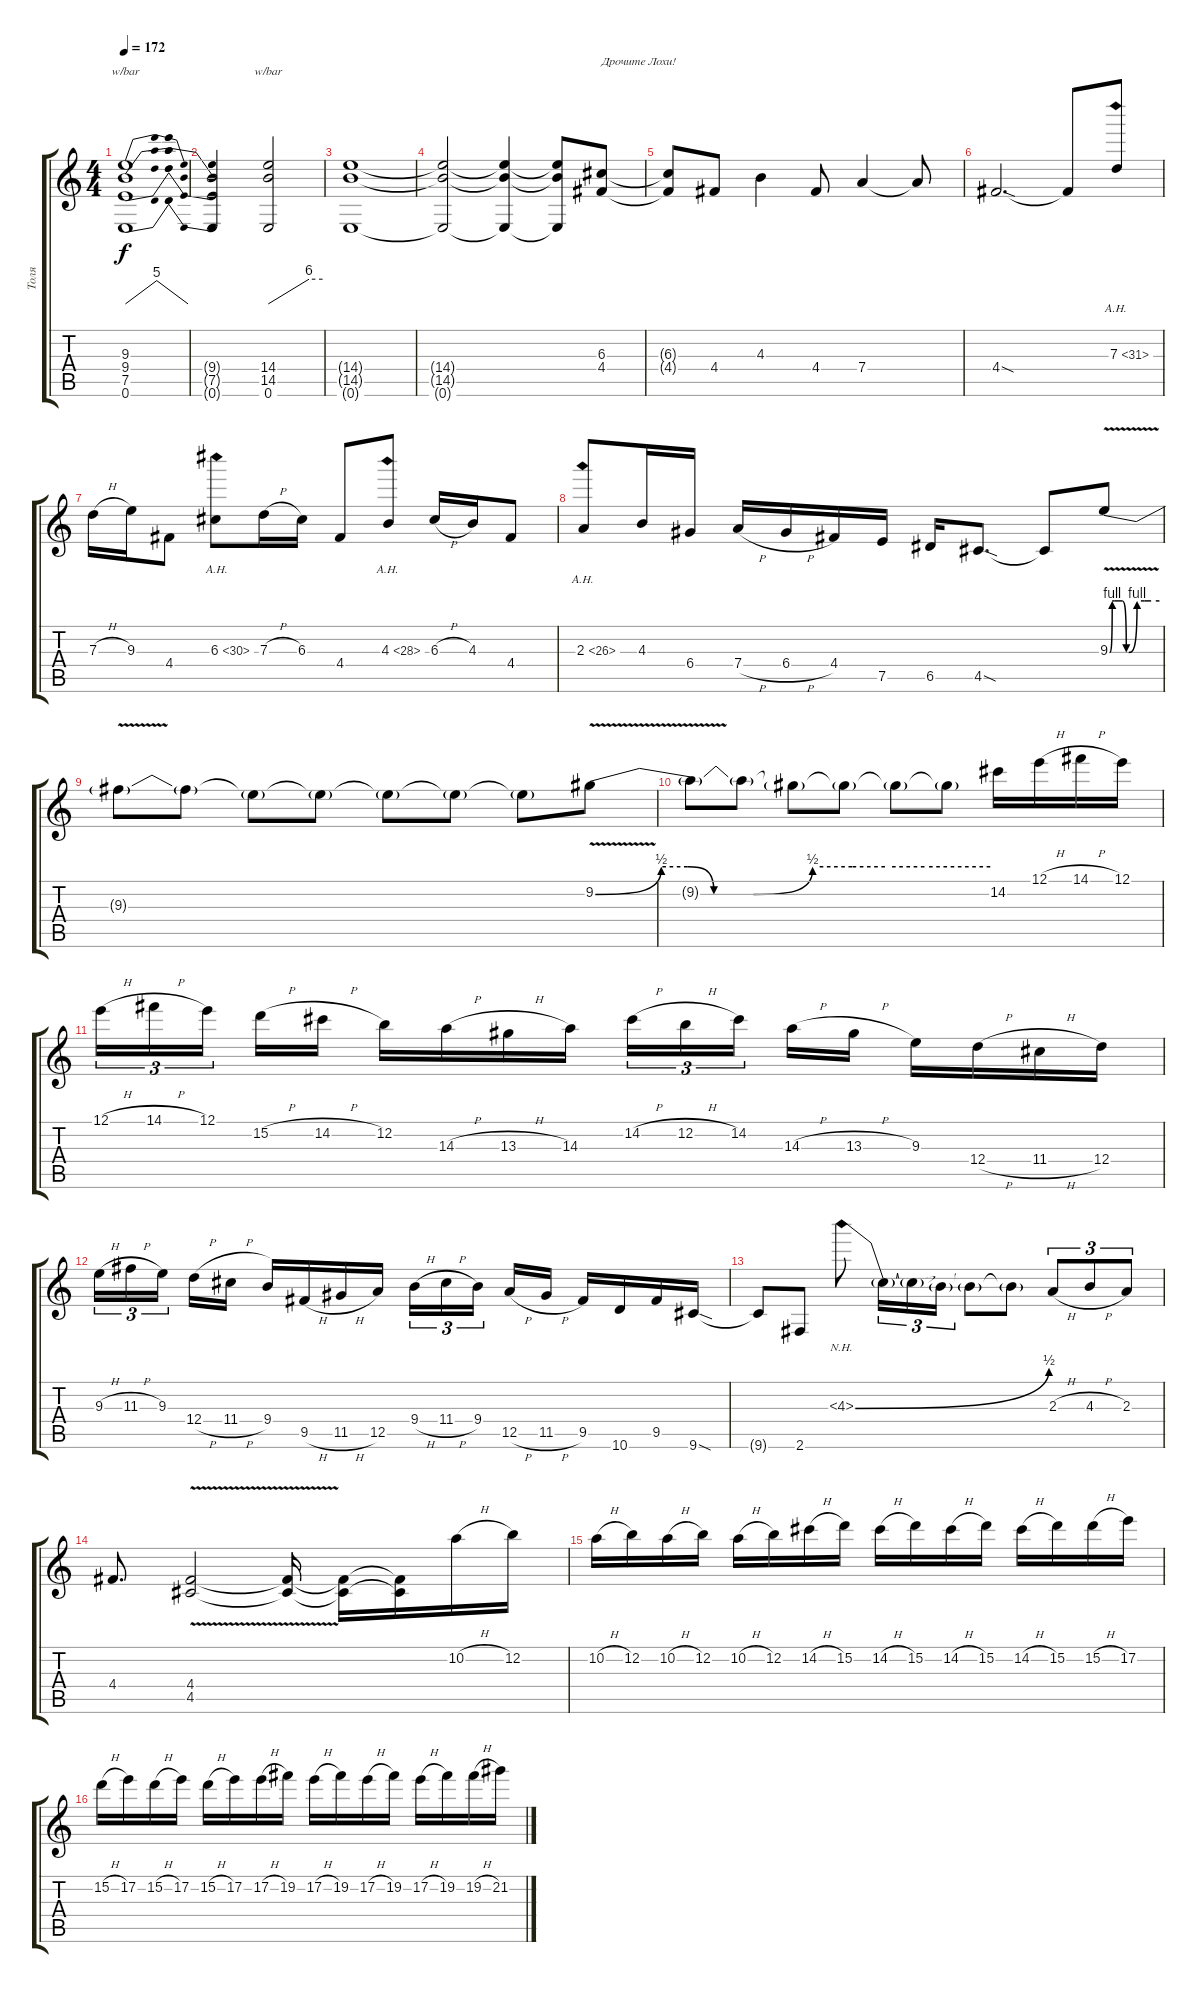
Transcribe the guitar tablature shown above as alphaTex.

\track ("Толя" "Толя") {instrument distortionguitar}
\staff {score tabs}
\tuning (E4 B3 G3 D3 A2 E2) {hide}
\ts (4 4)
\tempo 172
\clef g2
\ks c
(9.3 9.4 7.5 0.6).1{tbe (dip default 0 0 30 20 60 0) dy f} |
(9.4{t} 7.5{t} 0.6{t}).2 (14.4 14.5 0.6).2{tbe (custom default 0 0 45 24 60 24)} |
(14.4{t} 14.5{t} 0.6{t}).1 |
(14.4{t} 14.5{t} 0.6{t}).2 (14.4{t} 14.5{t} 0.6{t}).4 (14.4{t} 14.5{t} 0.6{t}).8 (6.3 4.4).8{txt "Дрочите Лохи!"} |
(6.3{t} 4.4{t}).8 4.4.8 4.3.4 4.4.8 7.4.4 7.4{t}.8 |
4.4{sod}.2{d} 4.4{t}.8 7.3{ah 24}.8 |
7.3{h}.16 9.3.16 4.4.8 6.3{ah 24}.8 7.3{h}.16 6.3.16 4.4.8 4.3{ah 24}.8 6.3{h}.16 4.3.16 4.4.8 |
2.3{ah 24}.8 4.3.16 6.4.16 7.4{h}.16 6.4{h}.16 4.4.16 7.5.16 6.5.16 4.5{sod}.8{d} 4.5{t}.8 9.3{be (custom 0 0 3 4 6 4 10 4 15 4 20 0 23 0 33 4 42 4 50 4 60 4) v}.8 |
9.3{t}.8 9.3{t}.8 9.3{t}.8 9.3{t}.8 9.3{t}.8 9.3{t}.8 9.3{t}.8 9.2{be (custom 0 0 10 2 14 2 18 0 24 0 33 2 39 2 44 2 50 2 60 2) v}.8 |
9.2{t}.8 9.2{t}.8 9.2{t}.8 9.2{t}.8 9.2{t}.8 9.2{t}.8 14.2.16 12.1{h}.16 14.1{h}.16 12.1.16 |
12.1{h}.16{tu (3 2)} 14.1{h}.16{tu (3 2)} 12.1.16{tu (3 2)} 15.2{h}.16 14.2{h}.16 12.2.16 14.3{h}.16 13.3{h}.16 14.3.16 14.2{h}.16{tu (3 2)} 12.2{h}.16{tu (3 2)} 14.2.16{tu (3 2)} 14.3{h}.16 13.3{h}.16 9.3.16 12.4{h}.16 11.4{h}.16 12.4.16 |
9.3{h}.16{tu (3 2)} 11.3{h}.16{tu (3 2)} 9.3.16{tu (3 2)} 12.4{h}.16 11.4{h}.16 9.4.16 9.5{h}.16 11.5{h}.16 12.5.16 9.4{h}.16{tu (3 2)} 11.4{h}.16{tu (3 2)} 9.4.16{tu (3 2)} 12.5{h}.16 11.5{h}.16 9.5.16 10.6.16 9.5.16 9.6{sod}.16 |
9.6{t}.8 2.6.8 4.3{be (bend 0 0 60 2) nh}.8 4.3{t}.16{tu (3 2)} 4.3{t}.16{tu (3 2)} 4.3{t}.16{tu (3 2)} 4.3{t}.8 4.3{t}.8 2.3{h}.8{tu (3 2)} 4.3{h}.8{tu (3 2)} 2.3.8{tu (3 2)} |
4.4.8{d} (4.4 4.5{v}).2 (4.4{t} 4.5{t}).16 (4.4{t} 4.5{t}).16 (4.4{t} 4.5{t}).16 10.2{h}.16 12.2.16 |
10.2{h}.16 12.2.16 10.2{h}.16 12.2.16 10.2{h}.16 12.2.16 14.2{h}.16 15.2.16 14.2{h}.16 15.2.16 14.2{h}.16 15.2.16 14.2{h}.16 15.2.16 15.2{h}.16 17.2.16 |
15.2{h}.16 17.2.16 15.2{h}.16 17.2.16 15.2{h}.16 17.2.16 17.2{h}.16 19.2.16 17.2{h}.16 19.2.16 17.2{h}.16 19.2.16 17.2{h}.16 19.2.16 19.2{h}.16 21.2.16
